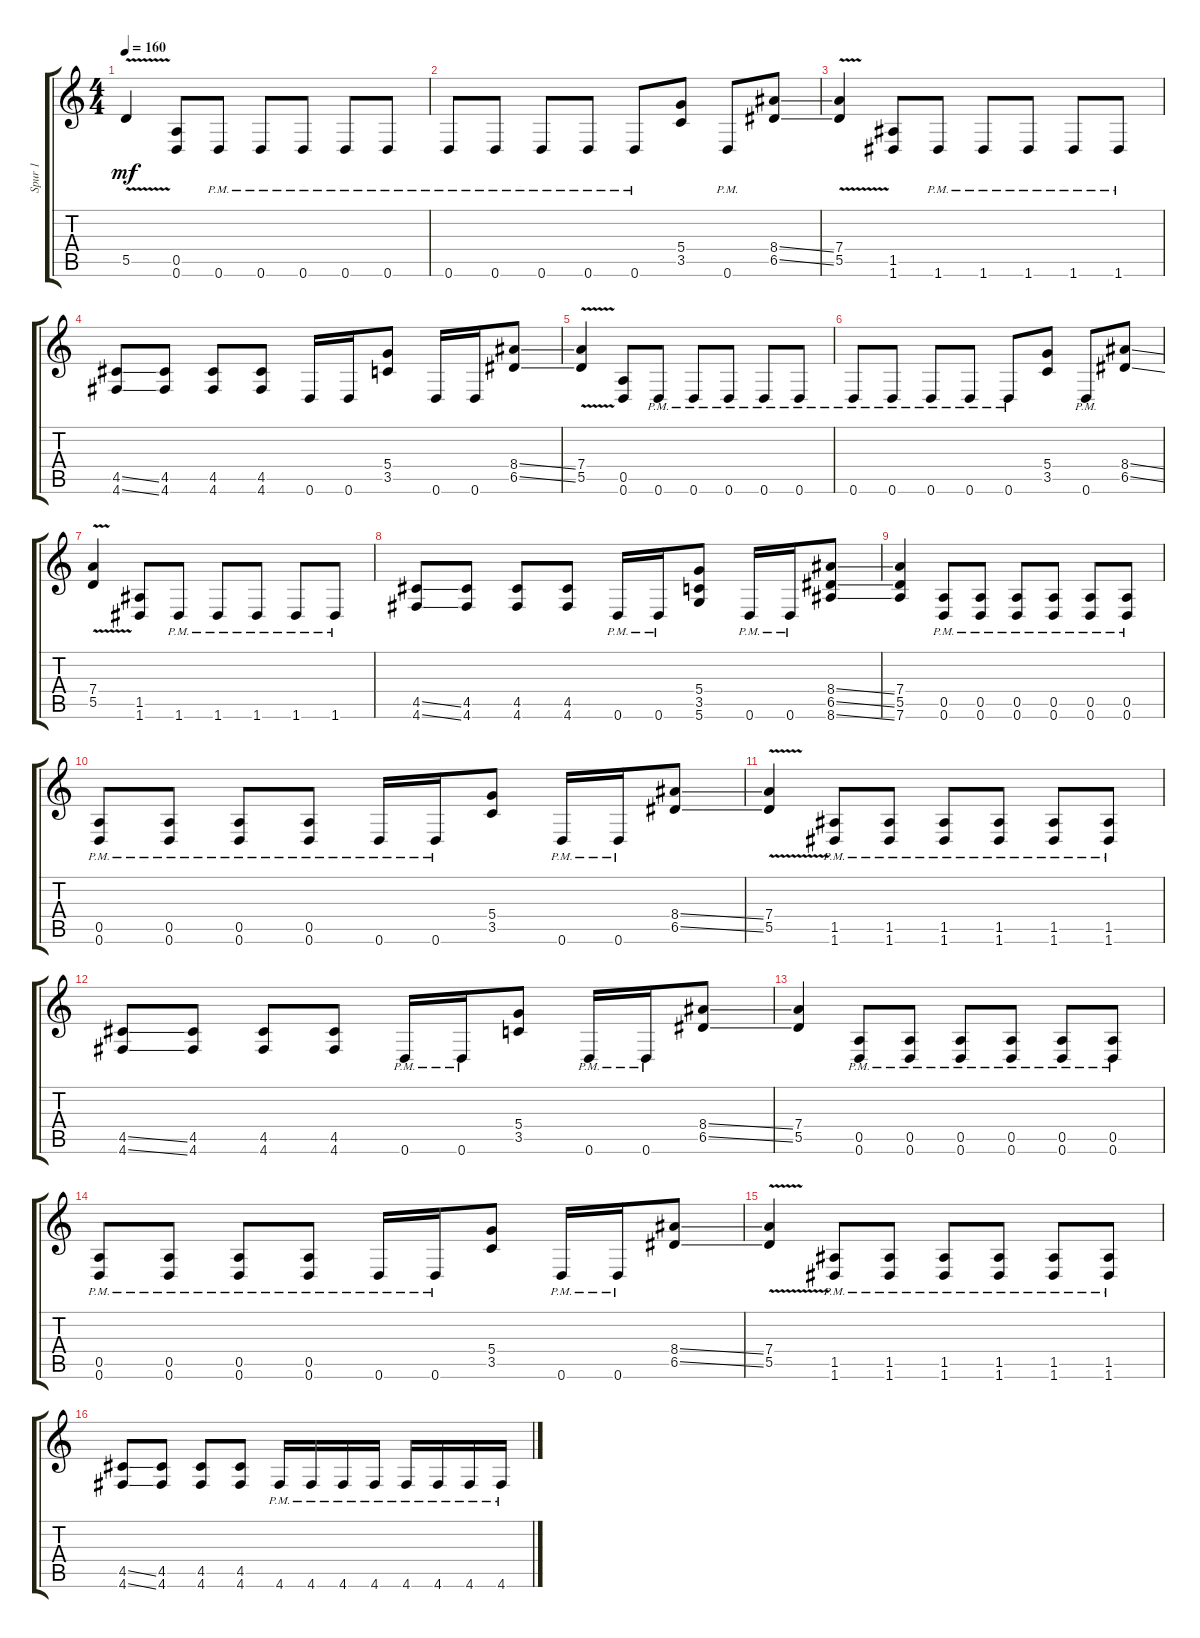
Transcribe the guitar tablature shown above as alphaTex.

\track ("Spur 1" "Spur 1") {instrument distortionguitar}
\staff {score tabs}
\tuning (E4 B3 G3 D3 A2 D2) {hide}
\ts (4 4)
\tempo 160
\clef g2
\ks c
5.5{v}.4{dy mf} (0.5 0.6).8 0.6{pm}.8 0.6{pm}.8 0.6{pm}.8 0.6{pm}.8 0.6{pm}.8 |
0.6{pm}.8 0.6{pm}.8 0.6{pm}.8 0.6{pm}.8 0.6{pm}.8 (5.4 3.5).8 0.6{pm}.8 (8.4{ss} 6.5{ss}).8 |
(7.4{v} 5.5{v}).4 (1.5 1.6).8 1.6{pm}.8 1.6{pm}.8 1.6{pm}.8 1.6{pm}.8 1.6{pm}.8 |
(4.5{ss} 4.6{ss}).8 (4.5 4.6).8 (4.5 4.6).8 (4.5 4.6).8 0.6.16 0.6.16 (5.4 3.5).8 0.6.16 0.6.16 (8.4{ss} 6.5{ss}).8 |
(7.4 5.5{v}).4 (0.5 0.6).8 0.6{pm}.8 0.6{pm}.8 0.6{pm}.8 0.6{pm}.8 0.6{pm}.8 |
0.6{pm}.8 0.6{pm}.8 0.6{pm}.8 0.6{pm}.8 0.6{pm}.8 (5.4 3.5).8 0.6{pm}.8 (8.4{ss} 6.5{ss}).8 |
(7.4{v} 5.5{v}).4 (1.5 1.6).8 1.6{pm}.8 1.6{pm}.8 1.6{pm}.8 1.6{pm}.8 1.6{pm}.8 |
(4.5{ss} 4.6{ss}).8 (4.5 4.6).8 (4.5 4.6).8 (4.5 4.6).8 0.6{pm}.16 0.6{pm}.16 (5.4 3.5 5.6).8 0.6{pm}.16 0.6{pm}.16 (8.4{ss} 6.5{ss} 8.6{ss}).8 |
(7.4 5.5 7.6).4 (0.5{pm} 0.6{pm}).8 (0.5{pm} 0.6{pm}).8 (0.5{pm} 0.6{pm}).8 (0.5{pm} 0.6{pm}).8 (0.5{pm} 0.6{pm}).8 (0.5{pm} 0.6{pm}).8 |
(0.5{pm} 0.6{pm}).8 (0.5{pm} 0.6{pm}).8 (0.5{pm} 0.6{pm}).8 (0.5{pm} 0.6{pm}).8 0.6{pm}.16 0.6{pm}.16 (5.4 3.5).8 0.6{pm}.16 0.6{pm}.16 (8.4{ss} 6.5{ss}).8 |
(7.4{v} 5.5{v}).4 (1.5{pm} 1.6{pm}).8 (1.5{pm} 1.6{pm}).8 (1.5{pm} 1.6{pm}).8 (1.5{pm} 1.6{pm}).8 (1.5{pm} 1.6{pm}).8 (1.5{pm} 1.6{pm}).8 |
(4.5{ss} 4.6{ss}).8 (4.5 4.6).8 (4.5 4.6).8 (4.5 4.6).8 0.6{pm}.16 0.6{pm}.16 (5.4 3.5).8 0.6{pm}.16 0.6{pm}.16 (8.4{ss} 6.5{ss}).8 |
(7.4 5.5).4 (0.5{pm} 0.6{pm}).8 (0.5{pm} 0.6{pm}).8 (0.5{pm} 0.6{pm}).8 (0.5{pm} 0.6{pm}).8 (0.5{pm} 0.6{pm}).8 (0.5{pm} 0.6{pm}).8 |
(0.5{pm} 0.6{pm}).8 (0.5{pm} 0.6{pm}).8 (0.5{pm} 0.6{pm}).8 (0.5{pm} 0.6{pm}).8 0.6{pm}.16 0.6{pm}.16 (5.4 3.5).8 0.6{pm}.16 0.6{pm}.16 (8.4{ss} 6.5{ss}).8 |
(7.4{v} 5.5{v}).4 (1.5{pm} 1.6{pm}).8 (1.5{pm} 1.6{pm}).8 (1.5{pm} 1.6{pm}).8 (1.5{pm} 1.6{pm}).8 (1.5{pm} 1.6{pm}).8 (1.5{pm} 1.6{pm}).8 |
(4.5{ss} 4.6{ss}).8 (4.5 4.6).8 (4.5 4.6).8 (4.5 4.6).8 4.6{pm}.16 4.6{pm}.16 4.6{pm}.16 4.6{pm}.16 4.6{pm}.16 4.6{pm}.16 4.6{pm}.16 4.6{pm}.16
